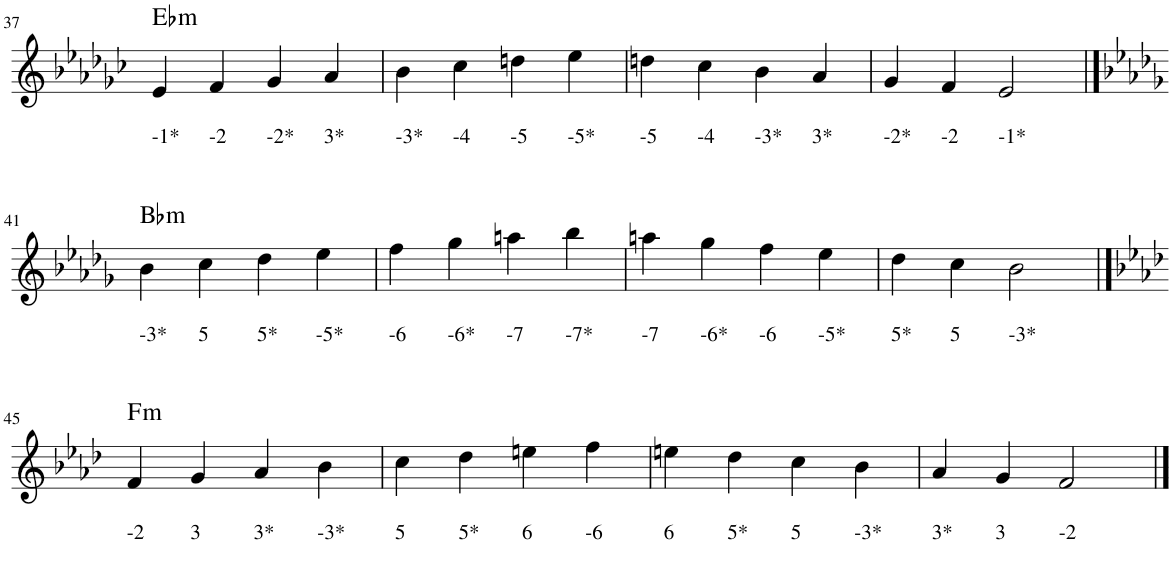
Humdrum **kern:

**kern	**harte
*part1	*part1
*staff1	*
*I"Piano	*
*I'Pno.	*
!!LO:PB:g=z
*clefG2	*
*k[b-e-a-d-g-c-]	*
=37	=37
!LO:TX:b:t=-1*	!LO:H:kt=m
4e-/	Eb:min
!LO:TX:b:t=-2	!
4f/	.
!LO:TX:b:t=-2*	!
4g-/	.
!LO:TX:b:t=3*	!
4a-/	.
=38	=38
!LO:TX:b:t=-3*	!
4b-\	.
!LO:TX:b:t=-4	!
4cc-\	.
!LO:TX:b:t=-5	!
4ddn\	.
!LO:TX:b:t=-5*	!
4ee-\	.
=39	=39
!LO:TX:b:t=-5	!
4ddn\	.
!LO:TX:b:t=-4	!
4cc-\	.
!LO:TX:b:t=-3*	!
4b-\	.
!LO:TX:b:t=3*	!
4a-/	.
=40	=40
!LO:TX:b:t=-2*	!
4g-/	.
!LO:TX:b:t=-2	!
4f/	.
!LO:TX:b:t=-1*	!
2e-/	.
!!LO:LB:g=z
==41	==41
*k[b-e-a-d-g-]	*
!LO:TX:b:t=-3*	!LO:H:kt=m
4b-\	Bb:min
!LO:TX:b:t=5	!
4cc\	.
!LO:TX:b:t=5*	!
4dd-\	.
!LO:TX:b:t=-5*	!
4ee-\	.
=42	=42
!LO:TX:b:t=-6	!
4ff\	.
!LO:TX:b:t=-6*	!
4gg-\	.
!LO:TX:b:t=-7	!
4aan\	.
!LO:TX:b:t=-7*	!
4bb-\	.
=43	=43
!LO:TX:b:t=-7	!
4aan\	.
!LO:TX:b:t=-6*	!
4gg-\	.
!LO:TX:b:t=-6	!
4ff\	.
!LO:TX:b:t=-5*	!
4ee-\	.
=44	=44
!LO:TX:b:t=5*	!
4dd-\	.
!LO:TX:b:t=5	!
4cc\	.
!LO:TX:b:t=-3*	!
2b-\	.
!!LO:LB:g=z
==45	==45
*k[b-e-a-d-]	*
!LO:TX:b:t=-2	!LO:H:kt=m
4f/	F:min
!LO:TX:b:t=3	!
4g/	.
!LO:TX:b:t=3*	!
4a-/	.
!LO:TX:b:t=-3*	!
4b-\	.
=46	=46
!LO:TX:b:t=5	!
4cc\	.
!LO:TX:b:t=5*	!
4dd-\	.
!LO:TX:b:t=6	!
4een\	.
!LO:TX:b:t=-6	!
4ff\	.
=47	=47
!LO:TX:b:t=6	!
4een\	.
!LO:TX:b:t=5*	!
4dd-\	.
!LO:TX:b:t=5	!
4cc\	.
!LO:TX:b:t=-3*	!
4b-\	.
=48	=48
!LO:TX:b:t=3*	!
4a-/	.
!LO:TX:b:t=3	!
4g/	.
!LO:TX:b:t=-2	!
2f/	.
==	==
*-	*-
